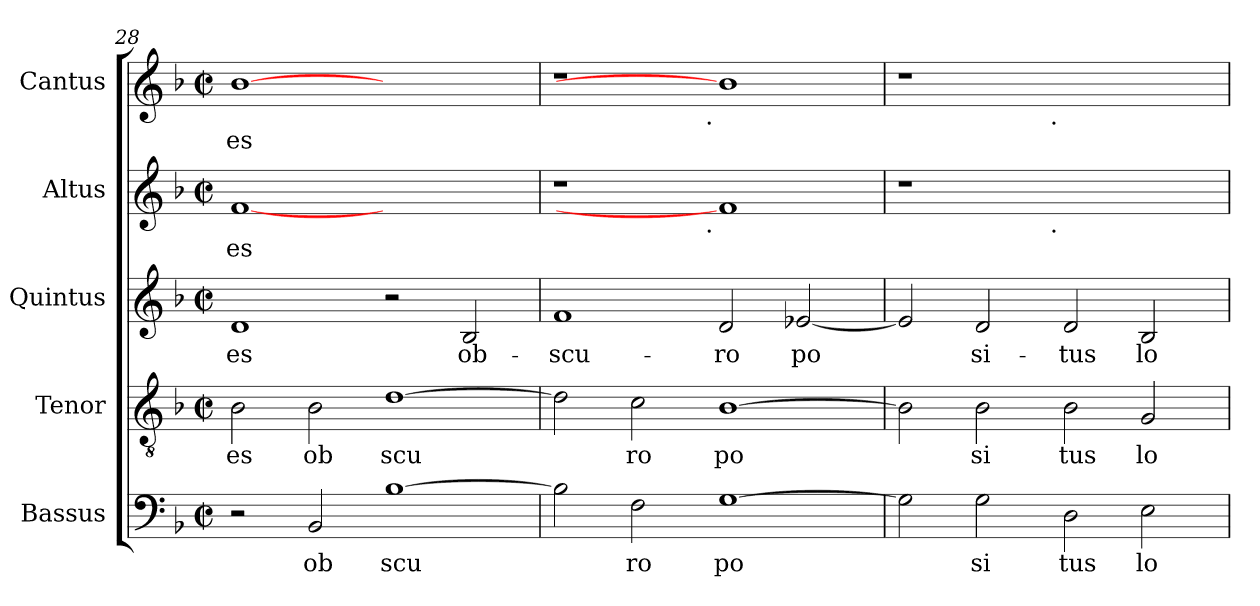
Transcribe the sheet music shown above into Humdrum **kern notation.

**kern	**text	**kern	**text	**kern	**text	**kern	**text	**kern	**text
*part5	*part5	*part4	*part4	*part3	*part3	*part2	*part2	*part1	*part1
*staff5	*staff5	*staff4	*staff4	*staff3	*staff3	*staff2	*staff2	*staff1	*staff1
*I"Bassus	*	*I"Tenor	*	*I"Quintus	*	*I"Altus	*	*I"Cantus	*
!!LO:PB:g=z
*clefF4	*	*clefGv2	*	*clefG2	*	*clefG2	*	*clefG2	*
*k[b-]	*	*k[b-]	*	*k[b-]	*	*k[b-]	*	*k[b-]	*
*F:	*	*F:	*	*F:	*	*F:	*	*F:	*
*M2/2	*	*M2/2	*	*M2/2	*	*M2/2	*	*M2/2	*
*met(c|)	*	*met(c|)	*	*met(c|)	*	*met(c|)	*	*met(c|)	*
=28	=28	=28	=28	=28	=28	=28	=28	=28	=28
!	!	!	!LO:LY:b:cj	!	!LO:LY:b	!	!LO:LY:b:cj	!	!LO:LY:b
2r	.	2B-\	-es	1d	-es	[1f	-es	[1b-	es
!	!LO:LY:b	!	!LO:LY:b:cj	!	!	!	!	!	!
2BB-/	ob	2B-\	ob	.	.	.	.	.	.
!	!LO:LY:b	!	!LO:LY:b:cj	!	!	!	!	!	!
[>1B-	scu	[>1d	scu	2r	.	1ryy	.	1ryy	.
!	!	!	!	!	!LO:LY:b	!	!	!	!
.	.	.	.	2B-/	ob-	.	.	.	.
=29	=29	=29	=29	=29	=29	=29	=29	=29	=29
!	!LO:LY:b	!	!LO:LY:b:cj	!	!LO:LY:b	!	!	!	!
*	*	*	*	*	*	*^	*	*^	*
2B-\]	.	2d\]	.	1f	-scu-	1r	2ryy	.	1r	2ryy	.
!	!LO:LY:b	!	!LO:LY:b:cj	!	!	!	!	!	!	!	!
2F\	ro	2c\	ro	.	.	.	4...ryy	.	.	4...ryy	.
!	!	!	!	!	!	!	!	!	!	!LO:TX:b:t=.	!
!	!	!	!	!	!	!	!LO:TX:b:t=.	!	!	!	!
.	.	.	.	.	.	.	1ryy	.	.	1ryy	.
!	!LO:LY:b	!	!LO:LY:b:cj	!	!LO:LY:b	!	!	!	!	!	!
[>1G	po	[>1B-	po	2d/	-ro	1f]	.	.	1b-]	.	.
!	!	!	!	!	!LO:LY:b	!	!	!	!	!	!
.	.	.	.	[<2e-X/	po-	.	.	.	.	.	.
.	.	.	.	.	.	.	32ryy	.	.	32ryy	.
=30	=30	=30	=30	=30	=30	=30	=30	=30	=30	=30	=30
!	!LO:LY:b	!	!LO:LY:b:cj	!	!LO:LY:b	!	!	!	!	!	!
2G\]	.	2B-\]	.	2e-/]	--	1r	2ryy	.	1r	2ryy	.
!	!LO:LY:b	!	!LO:LY:b:cj	!	!LO:LY:b	!	!	!	!	!	!
2G\	si	2B-\	si	2d/	-si-	.	4...ryy	.	.	4...ryy	.
!	!	!	!	!	!	!	!	!	!	!LO:TX:b:t=.	!
!	!	!	!	!	!	!	!LO:TX:b:t=.	!	!	!	!
.	.	.	.	.	.	.	1ryy	.	.	1ryy	.
!	!LO:LY:b	!	!LO:LY:b:cj	!	!LO:LY:b	!	!	!	!	!	!
2D\	tus	2B-\	tus	2d/	-tus	1ryy	.	.	1ryy	.	.
!	!LO:LY:b	!	!LO:LY:b:cj	!	!LO:LY:b	!	!	!	!	!	!
2E\	lo	2G/	lo	2B-/	lo-	.	.	.	.	.	.
.	.	.	.	.	.	.	32ryy	.	.	32ryy	.
*	*	*	*	*	*	*v	*v	*	*	*	*
*	*	*	*	*	*	*	*	*v	*v	*
=	=	=	=	=	=	=	=	=	=
*-	*-	*-	*-	*-	*-	*-	*-	*-	*-
